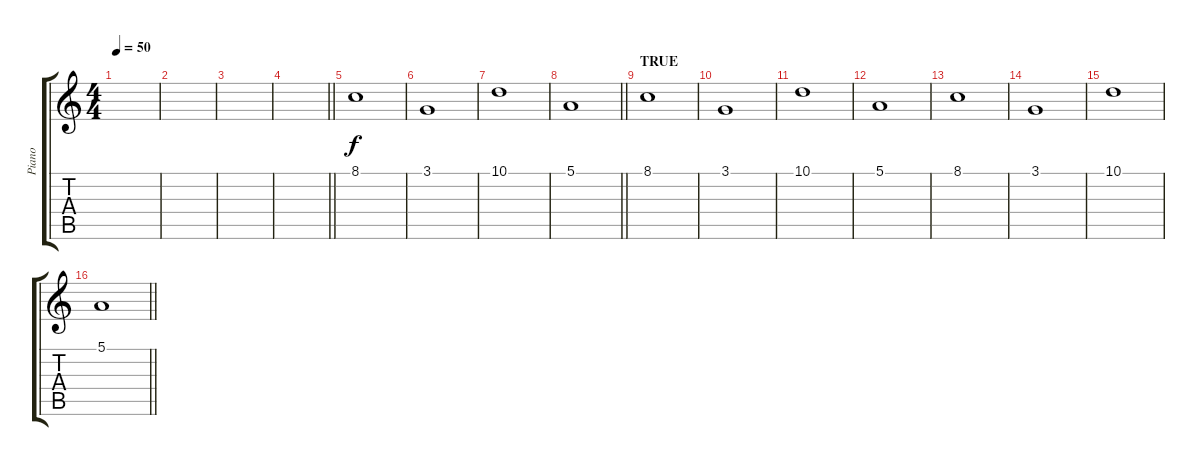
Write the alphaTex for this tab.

\track ("Piano " "Piano ") {instrument acousticgrandpiano}
\staff {score tabs}
\tuning (E4 B3 G3 D3 A2 D2) {hide}
\ts (4 4)
\tempo 50
\clef g2
\ks c
|
|
|
\barLineRight lightlight
|
8.1.1 |
3.1.1 |
10.1.1 |
\barLineRight lightlight
5.1.1 |
\section ("" "TRUE")
8.1.1 |
3.1.1 |
10.1.1 |
5.1.1 |
8.1.1 |
3.1.1 |
10.1.1 |
\barLineRight lightlight
5.1.1
